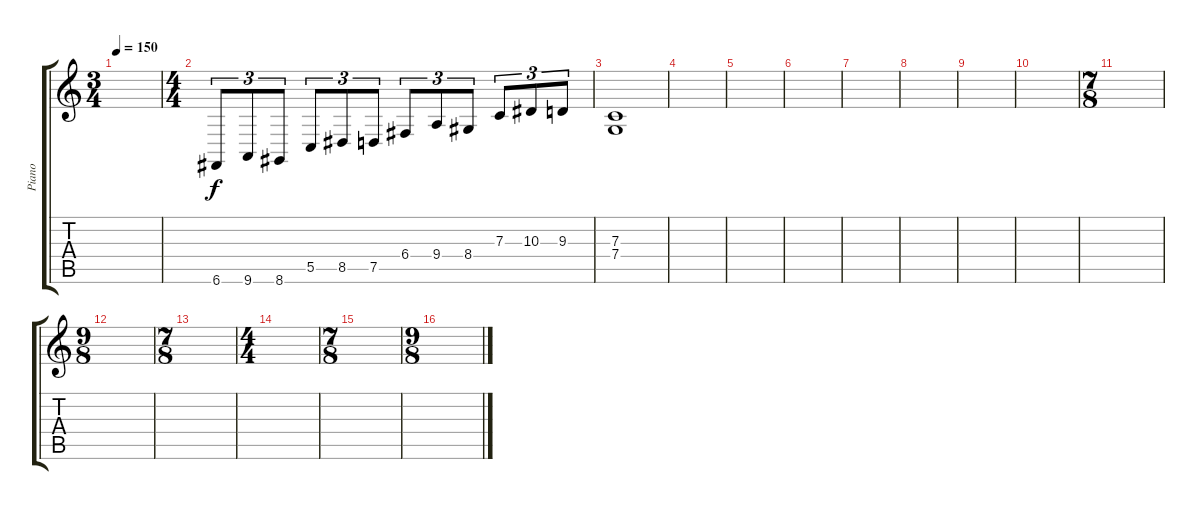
\track ("Piano" "Piano") {instrument brightacousticpiano}
\staff {score tabs}
\tuning (D4 A3 F3 C3 G2 C2) {hide}
\ts (3 4)
\tempo 150
\clef g2
\ks c
|
\ts (4 4)
6.6.8{tu (3 2)} 9.6.8{tu (3 2)} 8.6.8{tu (3 2)} 5.5.8{tu (3 2)} 8.5.8{tu (3 2)} 7.5.8{tu (3 2)} 6.4.8{tu (3 2)} 9.4.8{tu (3 2)} 8.4.8{tu (3 2)} 7.3.8{tu (3 2)} 10.3.8{tu (3 2)} 9.3.8{tu (3 2)} |
(7.3 7.4).1 |
|
|
|
|
|
|
|
\ts (7 8)
|
\ts (9 8)
|
\ts (7 8)
|
\ts (4 4)
|
\ts (7 8)
|
\ts (9 8)
